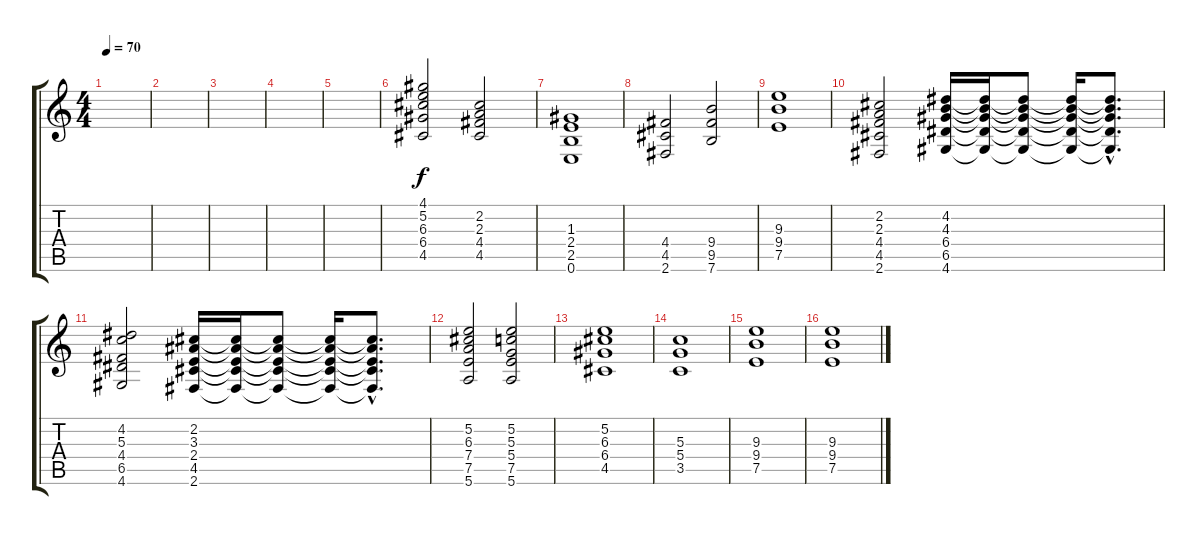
\track "" {instrument overdrivenguitar}
\staff {score tabs}
\tuning (E4 B3 G3 D3 A2 E2) {hide}
\ts (4 4)
\tempo 70
\clef g2
\ks c
|
|
|
|
|
(4.1 5.2 6.3 6.4 4.5).2 (2.2 2.3 4.4 4.5).2 |
(1.3 2.4 2.5 0.6).1 |
(4.4 4.5 2.6).2 (9.4 9.5 7.6).2 |
(9.3 9.4 7.5).1 |
(2.2 2.3 4.4 4.5 2.6).2 (4.2 4.3 6.4 6.5 4.6).16 (4.2{t} 4.3{t} 6.4{t} 6.5{t} 4.6{t}).16 (4.2{t} 4.3{t} 6.4{t} 6.5{t} 4.6{t}).8 (4.2{t} 4.3{t} 6.4{t} 6.5{t} 4.6{t}).16 (4.2{hac t} 4.3{hac t} 6.4{hac t} 6.5{hac t} 4.6{hac t}).8{d} |
(4.2 5.3 4.4 6.5 4.6).2 (2.2 3.3 2.4 4.5 2.6).16 (2.2{t} 3.3{t} 2.4{t} 4.5{t} 2.6{t}).16 (2.2{t} 3.3{t} 2.4{t} 4.5{t} 2.6{t}).8 (2.2{t} 3.3{t} 2.4{t} 4.5{t} 2.6{t}).16 (2.2{hac t} 3.3{hac t} 2.4{hac t} 4.5{hac t} 2.6{hac t}).8{d} |
(5.2 6.3 7.4 7.5 5.6).2 (5.2 5.3 5.4 7.5 5.6).2 |
(5.2 6.3 6.4 4.5).1 |
(5.3 5.4 3.5).1 |
(9.3 9.4 7.5).1 |
(9.3 9.4 7.5).1
